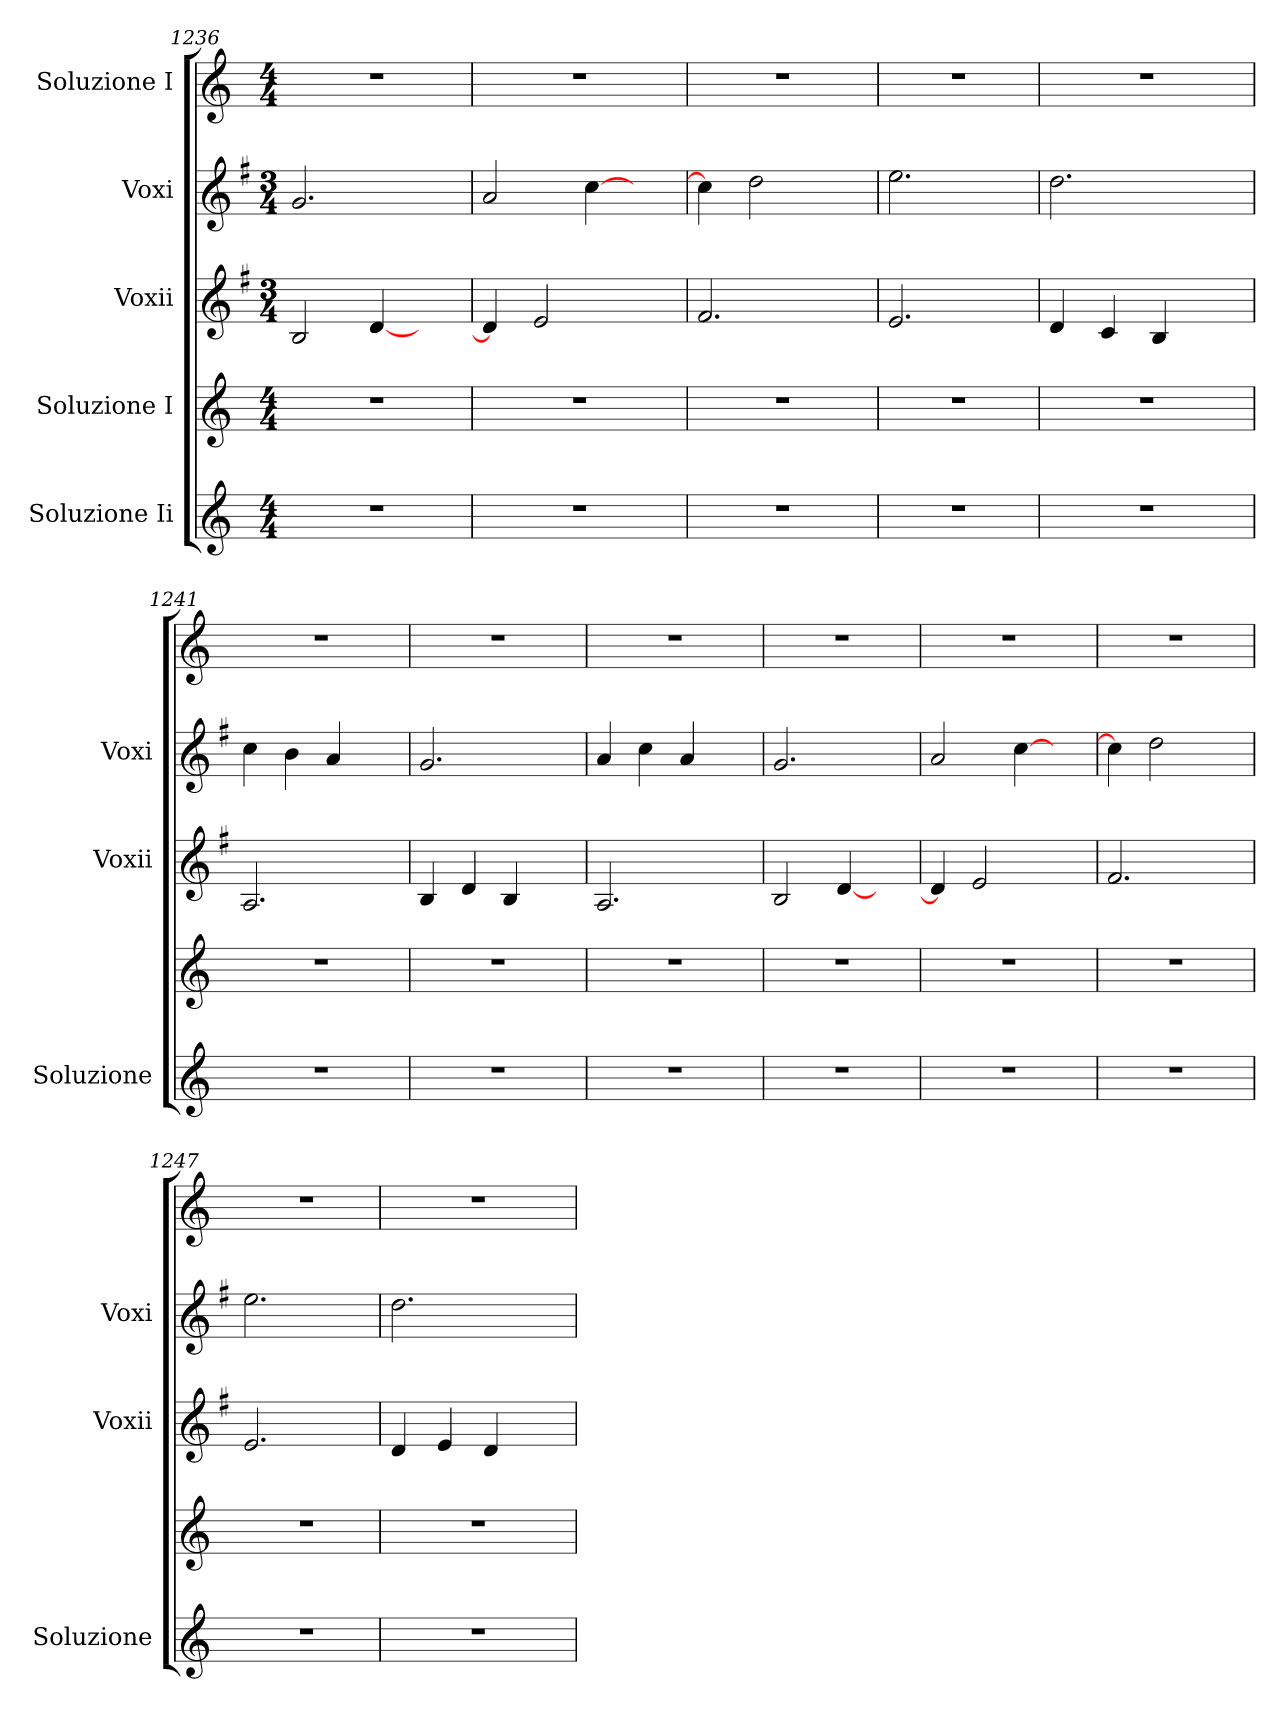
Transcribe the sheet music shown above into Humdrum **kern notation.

**kern	**kern	**kern	**kern	**kern
*part5	*part4	*part3	*part2	*part1
*staff5	*staff4	*staff3	*staff2	*staff1
*I"Soluzione Ii	*I"Soluzione I	*I"Voxii	*I"Voxi	*I"Soluzione I
*I'Soluzione	*	*I'Voxii	*I'Voxi	*
*clefG2	*clefG2	*clefG2	*clefG2	*clefG2
*k[]	*k[]	*k[f#]	*k[f#]	*k[]
*C:	*C:	*G:	*G:	*C:
*M4/4	*M4/4	*M3/4	*M3/4	*M4/4
=1236	=1236	=1236	=1236	=1236
1r	1r	2B/	2.g/	1r
.	.	[<4d/	.	.
.	.	4ryy	4ryy	.
=1237	=1237	=1237	=1237	=1237
1r	1r	4d/]	2a/	1r
.	.	2e/	.	.
.	.	.	[>4cc\	.
.	.	4ryy	4ryy	.
=1238	=1238	=1238	=1238	=1238
1r	1r	2.f#/	4cc\]	1r
.	.	.	2dd\	.
.	.	4ryy	4ryy	.
=1239	=1239	=1239	=1239	=1239
1r	1r	2.e/	2.ee\	1r
.	.	4ryy	4ryy	.
=1240	=1240	=1240	=1240	=1240
1r	1r	4d/	2.dd\	1r
.	.	4c/	.	.
.	.	4B/	.	.
.	.	4ryy	4ryy	.
=1241	=1241	=1241	=1241	=1241
1r	1r	2.A/	4cc\	1r
.	.	.	4b\	.
.	.	.	4a/	.
.	.	4ryy	4ryy	.
=1242	=1242	=1242	=1242	=1242
1r	1r	4B/	2.g/	1r
.	.	4d/	.	.
.	.	4B/	.	.
.	.	4ryy	4ryy	.
!!LO:LB:g=z
=1243	=1243	=1243	=1243	=1243
1r	1r	2.A/	4a/	1r
.	.	.	4cc\	.
.	.	.	4a/	.
.	.	4ryy	4ryy	.
=1244	=1244	=1244	=1244	=1244
1r	1r	2B/	2.g/	1r
.	.	[<4d/	.	.
.	.	4ryy	4ryy	.
=1245	=1245	=1245	=1245	=1245
1r	1r	4d/]	2a/	1r
.	.	2e/	.	.
.	.	.	[>4cc\	.
.	.	4ryy	4ryy	.
=1246	=1246	=1246	=1246	=1246
1r	1r	2.f#/	4cc\]	1r
.	.	.	2dd\	.
.	.	4ryy	4ryy	.
=1247	=1247	=1247	=1247	=1247
1r	1r	2.e/	2.ee\	1r
.	.	4ryy	4ryy	.
=1248	=1248	=1248	=1248	=1248
1r	1r	4d/	2.dd\	1r
.	.	4e/	.	.
.	.	4d/	.	.
.	.	4ryy	4ryy	.
=	=	=	=	=
*-	*-	*-	*-	*-
